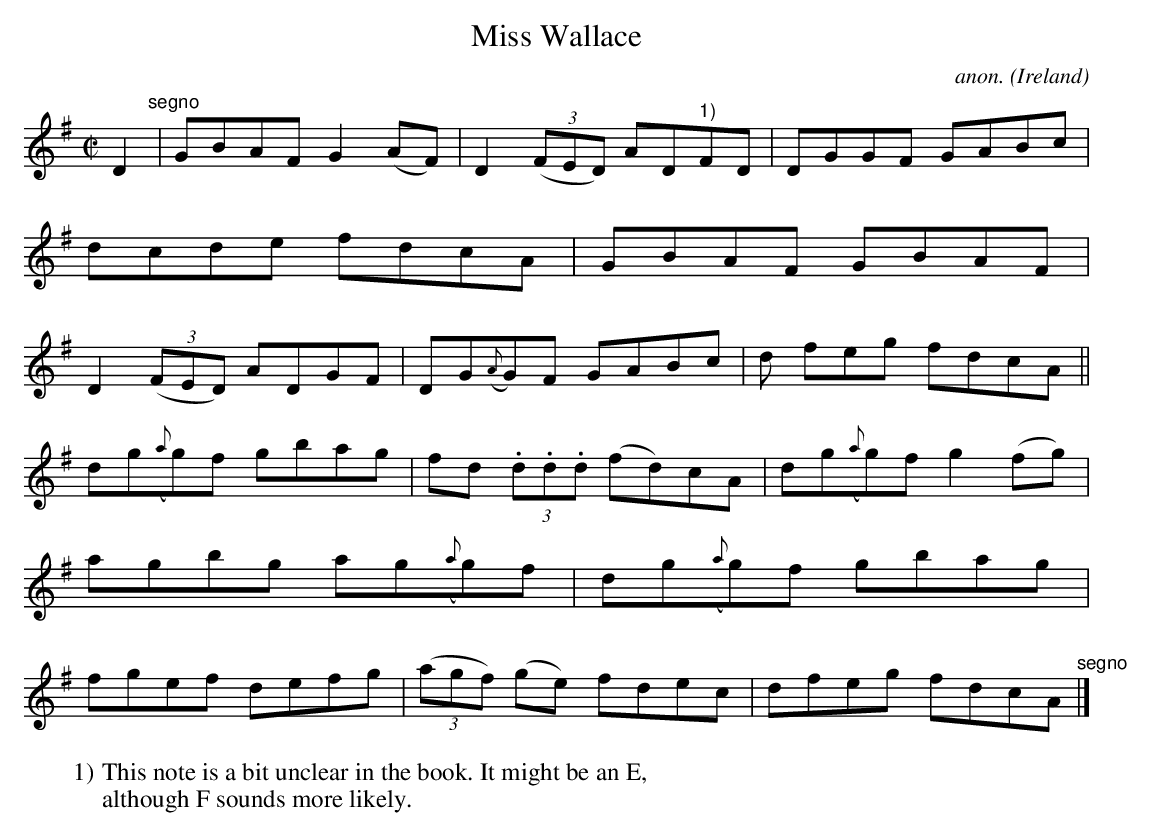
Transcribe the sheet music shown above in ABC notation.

X:1
T:Miss Wallace
C:anon.
O:Ireland
M:C|
L:1/8
K:G
D2 "^segno" |GBAF G2(AF)|D2(3(FED) AD"^1)"FD|DGGF GABc|dcde fdcA|GBAF GBAF|D2(3(FED) ADGF|DG({A}G)F GABc|d feg fdcA||
dg({a}g)f gbag|fd (3.d.d.d (fd)cA|dg({a}g)f g2(fg)|agbg ag({a}g)f|dg({a}g)f gbag|fgef defg|(3(agf) (ge) fdec|dfeg fdcA "^segno" |]
W:1) This note is a bit unclear in the book. It might be an E,
W:although F sounds more likely.
